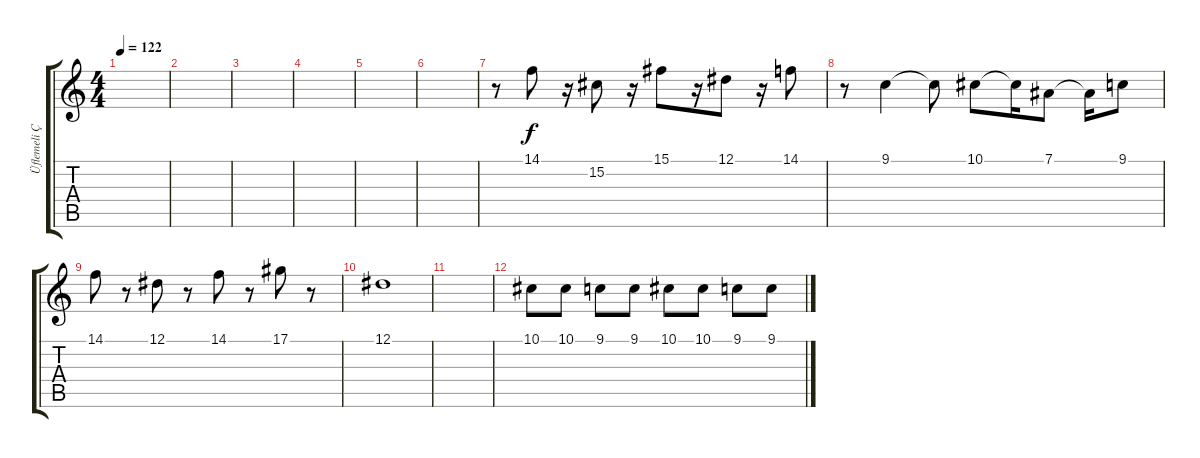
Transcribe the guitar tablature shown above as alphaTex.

\track ("Üflemeli Çalgıar-3" "Üflemeli Ç") {instrument trumpet}
\staff {score tabs}
\tuning (Eb4 Bb3 Gb3 Db3 Ab2 Eb2) {hide}
\ts (4 4)
\tempo 122
\clef g2
\ks c
|
|
|
|
|
|
r.8 14.1.8 r.16 15.2.8 r.16 15.1.8 r.16 12.1.8 r.16 14.1.8 |
r.8 9.1.4 9.1{t}.8 10.1.8 10.1{t}.16 7.1.8 7.1{t}.16 9.1.8 |
14.1.8 r.8 12.1.8 r.8 14.1.8 r.8 17.1.8 r.8 |
12.1.1 |
|
10.1.8{volume 4} 10.1.8 9.1.8 9.1.8 10.1.8 10.1.8 9.1.8 9.1.8
